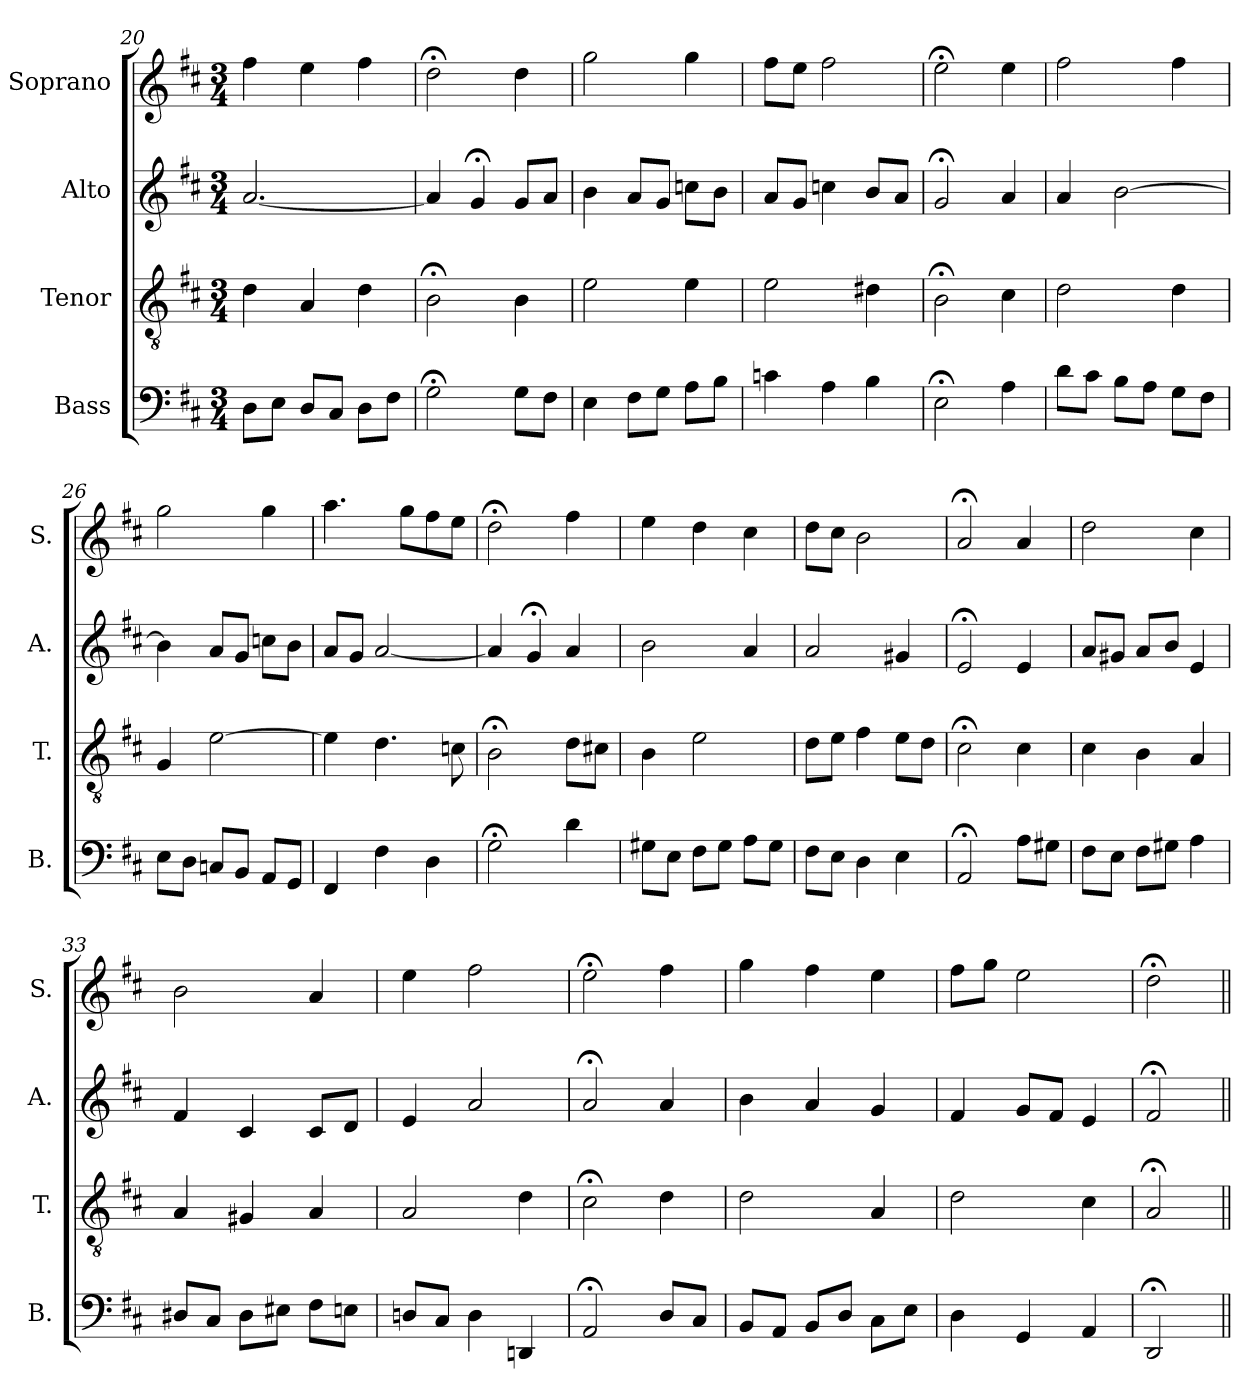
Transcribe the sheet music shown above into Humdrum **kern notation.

**kern	**kern	**kern	**kern
*part4	*part3	*part2	*part1
*staff4	*staff3	*staff2	*staff1
*I"Bass	*I"Tenor	*I"Alto	*I"Soprano
*I'B.	*I'T.	*I'A.	*I'S.
!!LO:LB:g=z
*clefF4	*clefGv2	*clefG2	*clefG2
*	*ITrd7c12	*	*
*k[f#c#]	*k[f#c#]	*k[f#c#]	*k[f#c#]
*D:	*D:	*D:	*D:
*M3/4	*M3/4	*M3/4	*M3/4
=20	=20	=20	=20
8D\L	4D\	[2.a/	4ff#\
8E\J	.	.	.
8D/L	4AA/	.	4ee\
8C#/J	.	.	.
8D\L	4D\	.	4ff#\
8F#\J	.	.	.
=21	=21	=21	=21
2G;<\	2BB;<\	4a/]	2dd;<\
.	.	4g;</	.
8G\L	4BB\	8g/L	4dd\
8F#\J	.	8a/J	.
=22	=22	=22	=22
4E\	2E\	4b\	2gg\
8F#\L	.	8a/L	.
8G\J	.	8g/J	.
8A\L	4E\	8ccn\L	4gg\
8B\J	.	8b\J	.
=23	=23	=23	=23
4cn\	2E\	8a/L	8ff#\L
.	.	8g/J	8ee\J
4A\	.	4ccn\	2ff#\
4B\	4D#X\	8b/L	.
.	.	8a/J	.
=24	=24	=24	=24
2E;<\	2BB;<\	2g;</	2ee;<\
4A\	4C#\	4a/	4ee\
=25	=25	=25	=25
8d\L	2D\	4a/	2ff#\
8c#\J	.	.	.
8B\L	.	[2b\	.
8A\J	.	.	.
8G\L	4D\	.	4ff#\
8F#\J	.	.	.
!!LO:LB:g=z
=26	=26	=26	=26
8E\L	4GG/	4b\]	2gg\
8D\J	.	.	.
8Cn/L	[2E\	8a/L	.
8BB/J	.	8g/J	.
8AA/L	.	8ccn\L	4gg\
8GG/J	.	8b\J	.
=27	=27	=27	=27
4FF#/	4E\]	8a/L	4.aa\
.	.	8g/J	.
4F#\	4.D\	[2a/	.
.	.	.	8gg\L
4D\	.	.	8ff#\
.	8Cn\	.	8ee\J
=28	=28	=28	=28
2G;<\	2BB;<\	4a/]	2dd;<\
.	.	4g;</	.
4d\	8D\L	4a/	4ff#\
.	8C#X\J	.	.
=29	=29	=29	=29
8G#X\L	4BB\	2b\	4ee\
8E\J	.	.	.
8F#\L	2E\	.	4dd\
8G#\J	.	.	.
8A\L	.	4a/	4cc#\
8G#\J	.	.	.
=30	=30	=30	=30
8F#\L	8D\L	2a/	8dd\L
8E\J	8E\J	.	8cc#\J
4D\	4F#\	.	2b\
4E\	8E\L	4g#X/	.
.	8D\J	.	.
=31	=31	=31	=31
2AA;</	2C#;<\	2e;</	2a;</
8A\L	4C#\	4e/	4a/
8G#X\J	.	.	.
!!LO:PB:g=z
=32	=32	=32	=32
8F#\L	4C#\	8a/L	2dd\
8E\J	.	8g#X/J	.
8F#\L	4BB\	8a/L	.
8G#X\J	.	8b/J	.
4A\	4AA/	4e/	4cc#\
=33	=33	=33	=33
8D#X/L	4AA/	4f#/	2b\
8C#/J	.	.	.
8D#\L	4GG#X/	4c#/	.
8E#X\J	.	.	.
8F#\L	4AA/	8c#/L	4a/
8En\J	.	8d/J	.
=34	=34	=34	=34
8Dn/L	2AA/	4e/	4ee\
8C#/J	.	.	.
4D\	.	2a/	2ff#\
4DDn/	4D\	.	.
!!LO:LB:g=z
=35	=35	=35	=35
2AA;</	2C#;<\	2a;</	2ee;<\
8D/L	4D\	4a/	4ff#\
8C#/J	.	.	.
=36	=36	=36	=36
8BB/L	2D\	4b\	4gg\
8AA/J	.	.	.
8BB/L	.	4a/	4ff#\
8D/J	.	.	.
8C#\L	4AA/	4g/	4ee\
8E\J	.	.	.
=37	=37	=37	=37
4D\	2D\	4f#/	8ff#\L
.	.	.	8gg\J
4GG/	.	8g/L	2ee\
.	.	8f#/J	.
4AA/	4C#\	4e/	.
=38	=38	=38	=38
2DD;</	2AA;</	2f#;</	2dd;<\
=||	=||	=||	=||
*-	*-	*-	*-
